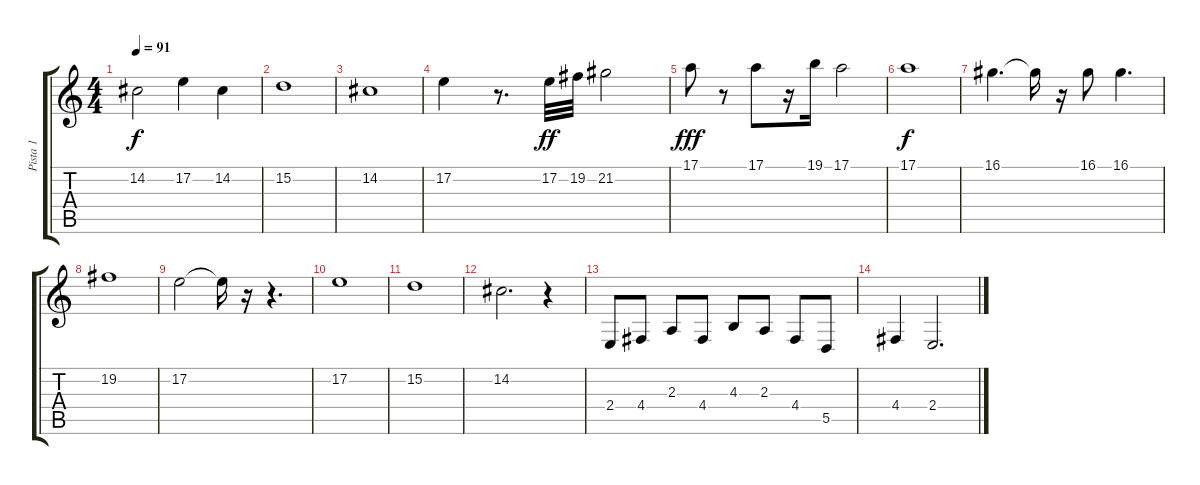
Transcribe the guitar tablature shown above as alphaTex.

\track ("Pista 1" "Pista 1") {instrument stringensemble1}
\staff {score tabs}
\tuning (E4 B3 G3 D3 A2 E2) {hide}
\ts (4 4)
\tempo 91
\clef g2
\ks c
14.2.2{dy f} 17.2.4 14.2.4 |
15.2.1 |
14.2.1 |
17.2.4 r.8{d} 17.2.32{dy ff} 19.2.32 21.2.2 |
17.1.8{dy fff} r.8 17.1.8 r.16 19.1.16 17.1.2 |
17.1.1{dy f} |
16.1.4{d} 16.1{t}.16 r.16 16.1.8 16.1.4{d} |
19.2.1 |
17.2.2 17.2{t}.16 r.16 r.4{d} |
17.2.1 |
15.2.1 |
14.2.2{d} r.4 |
2.4.8 4.4.8 2.3.8 4.4.8 4.3.8 2.3.8 4.4.8 5.5.8 |
4.4.4 2.4.2{d}
